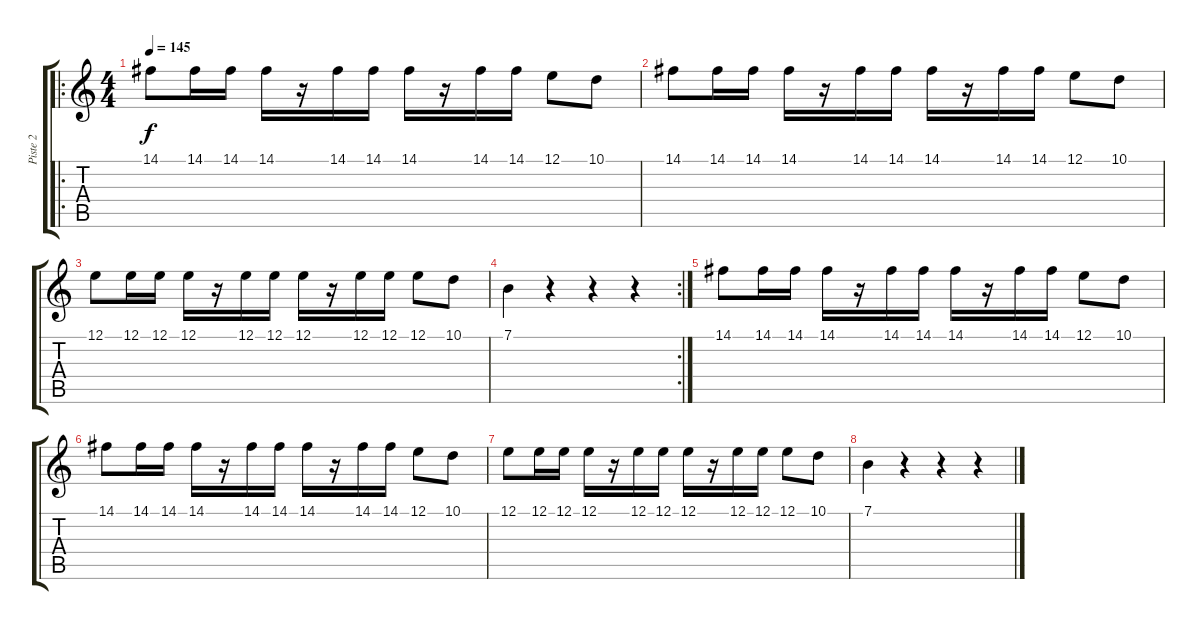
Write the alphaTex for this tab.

\track ("Piste 2" "Piste 2") {instrument violin}
\staff {score tabs}
\tuning (E4 B3 G3 D3 A2 E2) {hide}
\ro
\ts (4 4)
\tempo 145
\clef g2
\ks c
14.1.8{dy f} 14.1.16 14.1.16 14.1.16 r.16 14.1.16 14.1.16 14.1.16 r.16 14.1.16 14.1.16 12.1.8 10.1.8 |
14.1.8 14.1.16 14.1.16 14.1.16 r.16 14.1.16 14.1.16 14.1.16 r.16 14.1.16 14.1.16 12.1.8 10.1.8 |
12.1.8 12.1.16 12.1.16 12.1.16 r.16 12.1.16 12.1.16 12.1.16 r.16 12.1.16 12.1.16 12.1.8 10.1.8 |
\rc 2
7.1.4 r.4 r.4 r.4 |
14.1.8 14.1.16 14.1.16 14.1.16 r.16 14.1.16 14.1.16 14.1.16 r.16 14.1.16 14.1.16 12.1.8 10.1.8 |
14.1.8 14.1.16 14.1.16 14.1.16 r.16 14.1.16 14.1.16 14.1.16 r.16 14.1.16 14.1.16 12.1.8 10.1.8 |
12.1.8 12.1.16 12.1.16 12.1.16 r.16 12.1.16 12.1.16 12.1.16 r.16 12.1.16 12.1.16 12.1.8 10.1.8 |
7.1.4 r.4 r.4 r.4
